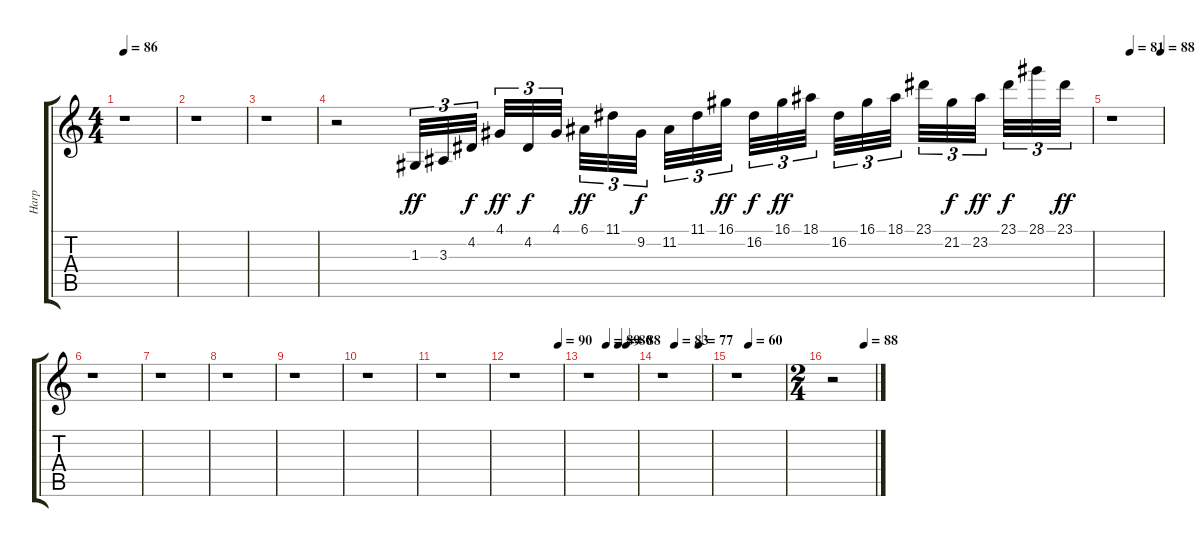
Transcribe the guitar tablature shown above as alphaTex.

\track ("Harp" "Harp") {instrument orchestralharp}
\staff {score tabs}
\tuning (E4 B3 G3 D3 A2 E2) {hide}
\ts (4 4)
\tempo 86
\clef g2
\ks c
r.1{dy ff} |
r.1 |
r.1 |
r.2 1.3.32{tu (3 2)} 3.3.32{tu (3 2)} 4.2.32{tu (3 2) dy f beam splitsecondary} 4.1.32{tu (3 2) dy ff} 4.2.32{tu (3 2) dy f} 4.1.32{tu (3 2) beam splitsecondary} 6.1.32{tu (3 2) dy ff} 11.1.32{tu (3 2)} 9.2.32{tu (3 2) dy f beam splitsecondary} 11.2.32{tu (3 2)} 11.1.32{tu (3 2)} 16.1.32{tu (3 2) dy ff} 16.2.32{tu (3 2) dy f} 16.1.32{tu (3 2) dy ff} 18.1.32{tu (3 2) beam splitsecondary} 16.2.32{tu (3 2)} 16.1.32{tu (3 2)} 18.1.32{tu (3 2) beam splitsecondary} 23.1.32{tu (3 2)} 21.2.32{tu (3 2) dy f} 23.2.32{tu (3 2) dy ff beam splitsecondary} 23.1.32{tu (3 2) dy f} 28.1.32{tu (3 2)} 23.1.32{tu (3 2) dy ff} |
\tempo (81 0.375)
\tempo (88 0.96875)
r.1 |
r.1 |
r.1 |
r.1 |
r.1 |
r.1 |
r.1 |
\tempo (90 0.9166666666666666)
r.1 |
\tempo (89 0.375)
\tempo (80 0.625)
\tempo (88 0.7916666666666666)
r.1 |
\tempo (83 0.2604166666666667)
\tempo (77 0.7604166666666666)
r.1 |
\tempo (60 0.2604166666666667)
r.1 |
\ts (2 4)
\tempo (88 0.75)
r.2
